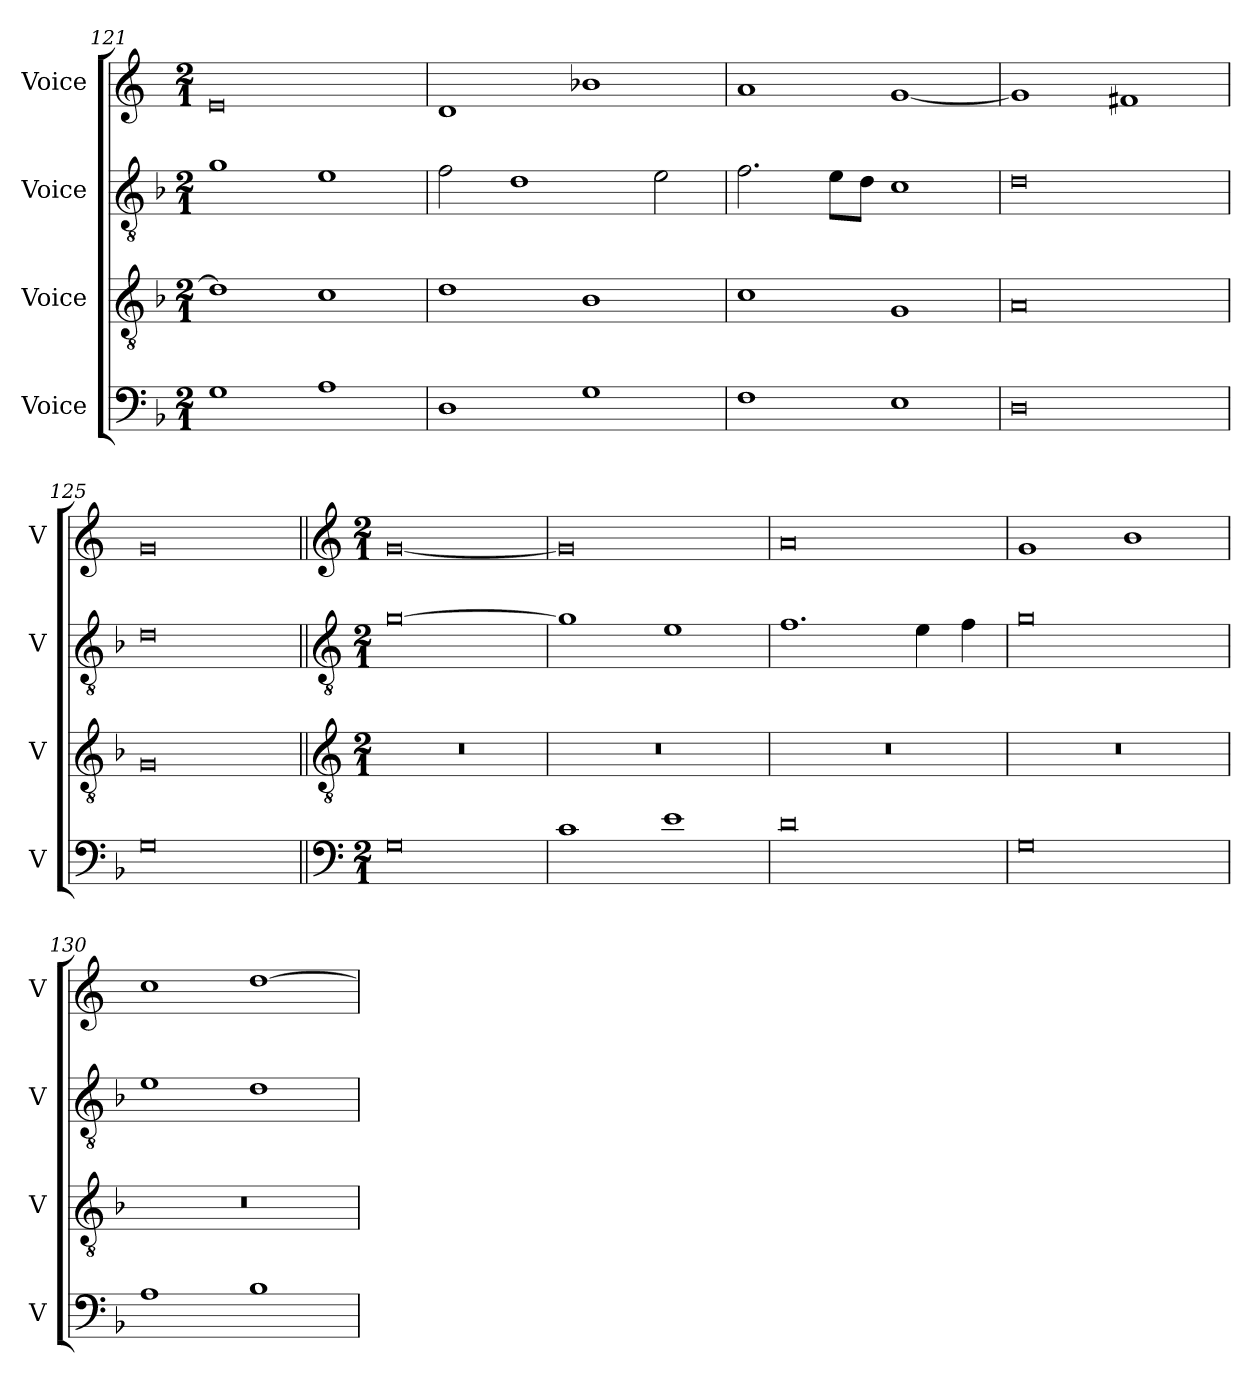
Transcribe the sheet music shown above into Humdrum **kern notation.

**kern	**kern	**kern	**kern
*part4	*part3	*part2	*part1
*staff4	*staff3	*staff2	*staff1
*I"Voice	*I"Voice	*I"Voice	*I"Voice
*I'V	*I'V	*I'V	*I'V
!!LO:LB:g=z
*clefF4	*clefGv2	*clefGv2	*clefG2
*k[b-]	*k[b-]	*k[b-]	*k[]
*M2/1	*M2/1	*M2/1	*M2/1
=121	=121	=121	=121
1G	1d]	1g	0e
1A	1c	1e	.
=122	=122	=122	=122
1D	1d	2f\	1d
.	.	1d	.
1G	1B-	.	1b-X
.	.	2e\	.
=123	=123	=123	=123
1F	1c	2.f\	1a
.	.	8e\L	.
.	.	8d\J	.
1E	1G	1c	[1g
=124	=124	=124	=124
0D	0A	0d	1g]
.	.	.	1f#X
=125	=125	=125	=125
0G	0G	0d	0g
!!LO:PB:g=z
=126||	=126||	=126||	=126||
*clefF4	*clefGv2	*clefGv2	*clefG2
*M2/1	*M2/1	*M2/1	*M2/1
0G	0r	[0g	[0g
=127	=127	=127	=127
1c	0r	1g]	0g]
1e	.	1e	.
=128	=128	=128	=128
0d	0r	1.f	0a
.	.	4e\	.
.	.	4f\	.
=129	=129	=129	=129
0G	0r	0g	1g
.	.	.	1b
=130	=130	=130	=130
1A	0r	1e	1cc
1B-	.	1d	[1dd
=	=	=	=
*-	*-	*-	*-
